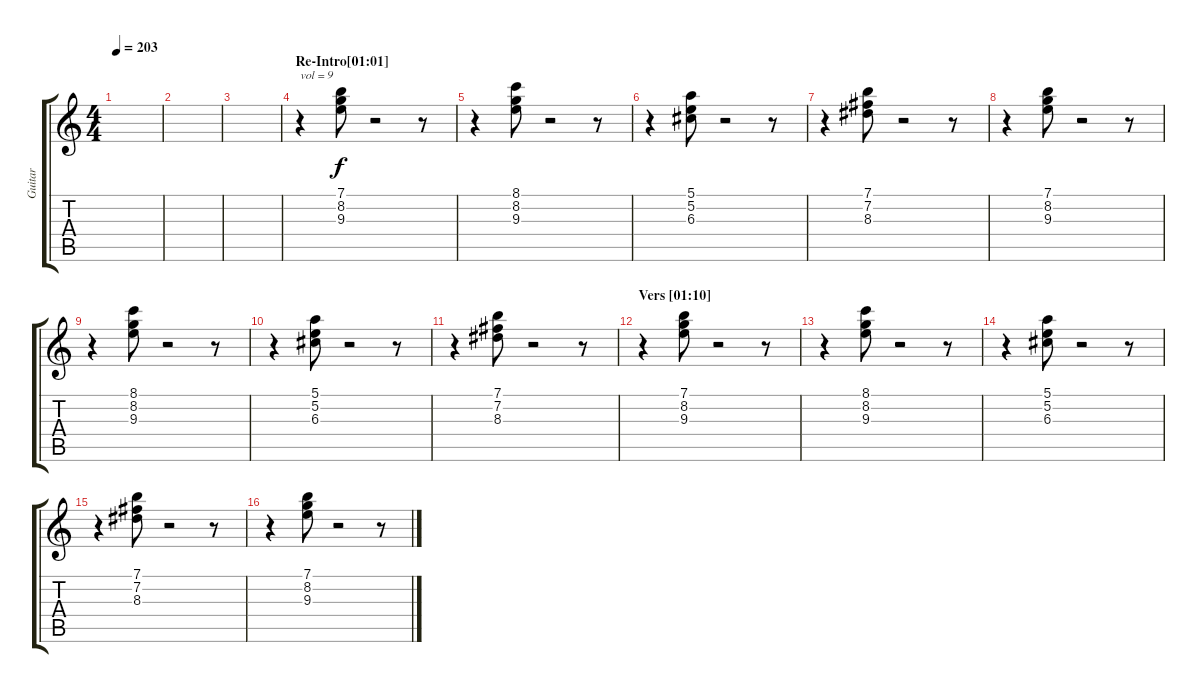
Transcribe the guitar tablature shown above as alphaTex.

\track ("Guitar" "Guitar") {instrument electricguitarclean}
\staff {score tabs}
\tuning (E4 B3 G3 D3 A2 E2) {hide}
\ts (4 4)
\tempo 203
\clef g2
\ks c
|
|
|
\section ("" "Re-Intro[01:01]")
r.4{txt "vol = 9" volume 9} (7.1 8.2 9.3).8 r.2 r.8 |
r.4 (8.1 8.2 9.3).8 r.2 r.8 |
r.4 (5.1 5.2 6.3).8 r.2 r.8 |
r.4 (7.1 7.2 8.3).8 r.2 r.8 |
r.4 (7.1 8.2 9.3).8 r.2 r.8 |
r.4 (8.1 8.2 9.3).8 r.2 r.8 |
r.4 (5.1 5.2 6.3).8 r.2 r.8 |
r.4 (7.1 7.2 8.3).8 r.2 r.8 |
\section ("" "Vers [01:10]")
r.4{volume 8 balance 13} (7.1 8.2 9.3).8 r.2 r.8 |
r.4 (8.1 8.2 9.3).8 r.2 r.8 |
r.4 (5.1 5.2 6.3).8 r.2 r.8 |
r.4 (7.1 7.2 8.3).8 r.2 r.8 |
r.4 (7.1 8.2 9.3).8 r.2 r.8
